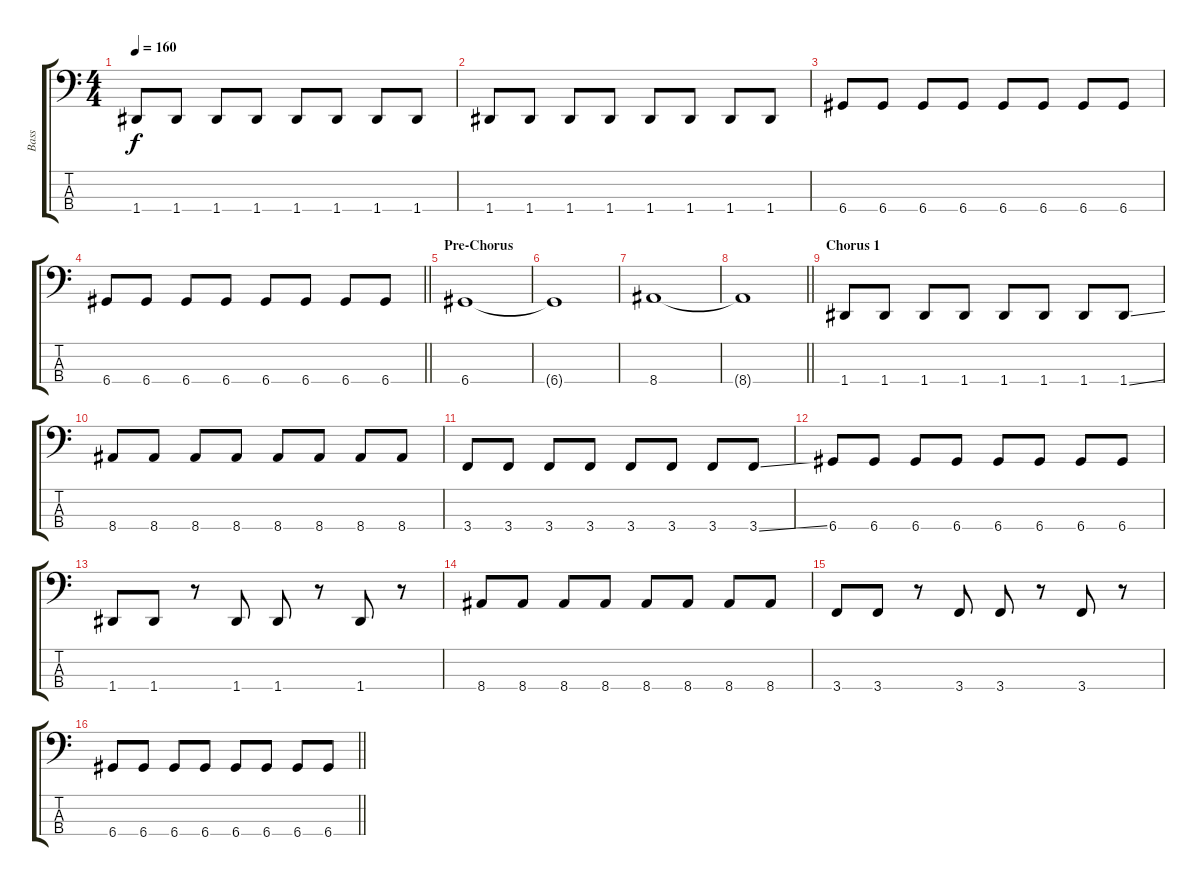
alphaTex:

\track ("Bass" "Bass") {instrument electricbassfinger}
\staff {score tabs}
\tuning (G2 D2 A1 D1) {hide}
\ts (4 4)
\tempo 160
\clef f4
\ks c
1.4.8{dy f} 1.4.8 1.4.8 1.4.8 1.4.8 1.4.8 1.4.8 1.4.8 |
1.4.8 1.4.8 1.4.8 1.4.8 1.4.8 1.4.8 1.4.8 1.4.8 |
6.4.8 6.4.8 6.4.8 6.4.8 6.4.8 6.4.8 6.4.8 6.4.8 |
\barLineRight lightlight
6.4.8 6.4.8 6.4.8 6.4.8 6.4.8 6.4.8 6.4.8 6.4.8 |
\section ("" "Pre-Chorus")
6.4.1 |
6.4{t}.1 |
8.4.1 |
\barLineRight lightlight
8.4{t}.1 |
\section ("" "Chorus 1")
1.4.8 1.4.8 1.4.8 1.4.8 1.4.8 1.4.8 1.4.8 1.4{ss}.8 |
8.4.8 8.4.8 8.4.8 8.4.8 8.4.8 8.4.8 8.4.8 8.4.8 |
3.4.8 3.4.8 3.4.8 3.4.8 3.4.8 3.4.8 3.4.8 3.4{ss}.8 |
6.4.8 6.4.8 6.4.8 6.4.8 6.4.8 6.4.8 6.4.8 6.4.8 |
1.4.8 1.4.8 r.8 1.4.8 1.4.8 r.8 1.4.8 r.8 |
8.4.8 8.4.8 8.4.8 8.4.8 8.4.8 8.4.8 8.4.8 8.4.8 |
3.4.8 3.4.8 r.8 3.4.8 3.4.8 r.8 3.4.8 r.8 |
\barLineRight lightlight
6.4.8 6.4.8 6.4.8 6.4.8 6.4.8 6.4.8 6.4.8 6.4.8
